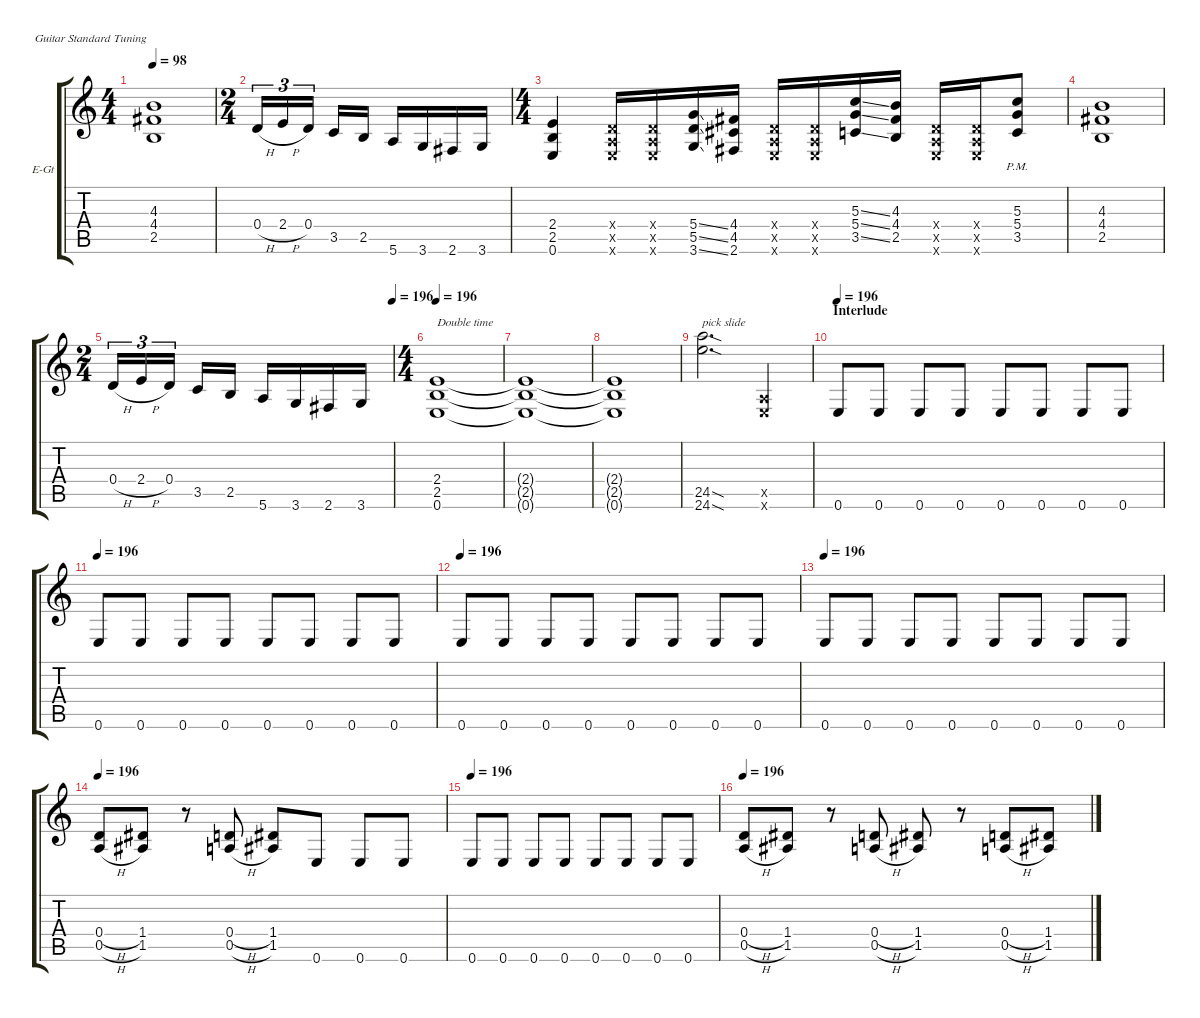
\hideDynamics
\bracketExtendMode groupsimilarinstruments
\firstSystemTrackNameOrientation horizontal
\otherSystemsTrackNameOrientation horizontal
\track ("James Hetfield" "E-Gt") {multiBarRest instrument distortionguitar}
\staff {score tabs}
\tuning (E4 B3 G3 D3 A2 E2)
\ts (4 4)
\tempo 98
\clef g2
\ks c
(4.3 4.4 2.5).1{dy f} |
\ts (2 4)
0.4{h}.16{tu (3 2)} 2.4{h}.16{tu (3 2)} 0.4.16{tu (3 2)} 3.5.16 2.5.16 5.6.16 3.6.16 2.6.16 3.6.16 |
\ts (4 4)
(2.4 2.5 0.6).4 (0.4{x} 0.5{x} 0.6{x}).16 (0.4{x} 0.5{x} 0.6{x}).16 (5.4{ss} 5.5{ss} 3.6{ss}).16 (4.4 4.5 2.6).16 (0.4{x} 0.5{x} 0.6{x}).16 (0.4{x} 0.5{x} 0.6{x}).16 (5.3{ss} 5.4{ss} 3.5{ss}).16 (4.3 4.4 2.5).16 (0.4{x} 0.5{x} 0.6{x}).16 (0.4{x} 0.5{x} 0.6{x}).16 (5.3{pm} 5.4{pm} 3.5{pm}).8 |
(4.3 4.4 2.5).1 |
\ts (2 4)
\tempo (196 1)
0.4{h}.16{tu (3 2)} 2.4{h}.16{tu (3 2)} 0.4.16{tu (3 2)} 3.5.16 2.5.16 5.6.16 3.6.16 2.6.16 3.6.16 |
\ts (4 4)
\tempo 196
(2.4 2.5 0.6).1{txt "Double time"} |
(2.4{t} 2.5{t} 0.6{t}).1 |
(2.4{t} 2.5{t} 0.6{t}).1 |
(24.5{sod} 24.6{sod}).2{d txt "pick slide"} (0.5{x} 0.6{x}).4 |
\section ("" "Interlude")
\tempo 196
0.6.8 0.6.8 0.6.8 0.6.8 0.6.8 0.6.8 0.6.8 0.6.8 |
\tempo 196
0.6.8 0.6.8 0.6.8 0.6.8 0.6.8 0.6.8 0.6.8 0.6.8 |
\tempo 196
0.6.8 0.6.8 0.6.8 0.6.8 0.6.8 0.6.8 0.6.8 0.6.8 |
\tempo 196
0.6.8 0.6.8 0.6.8 0.6.8 0.6.8 0.6.8 0.6.8 0.6.8 |
\tempo 196
(0.4{h} 0.5{h}).8 (1.4 1.5).8 r.8 (0.4{h} 0.5{h}).8 (1.4 1.5).8 0.6.8 0.6.8 0.6.8 |
\tempo 196
0.6.8 0.6.8 0.6.8 0.6.8 0.6.8 0.6.8 0.6.8 0.6.8 |
\tempo 196
(0.4{h} 0.5{h}).8 (1.4 1.5).8 r.8 (0.4{h} 0.5{h}).8 (1.4 1.5).8 r.8 (0.4{h} 0.5{h}).8 (1.4 1.5).8
